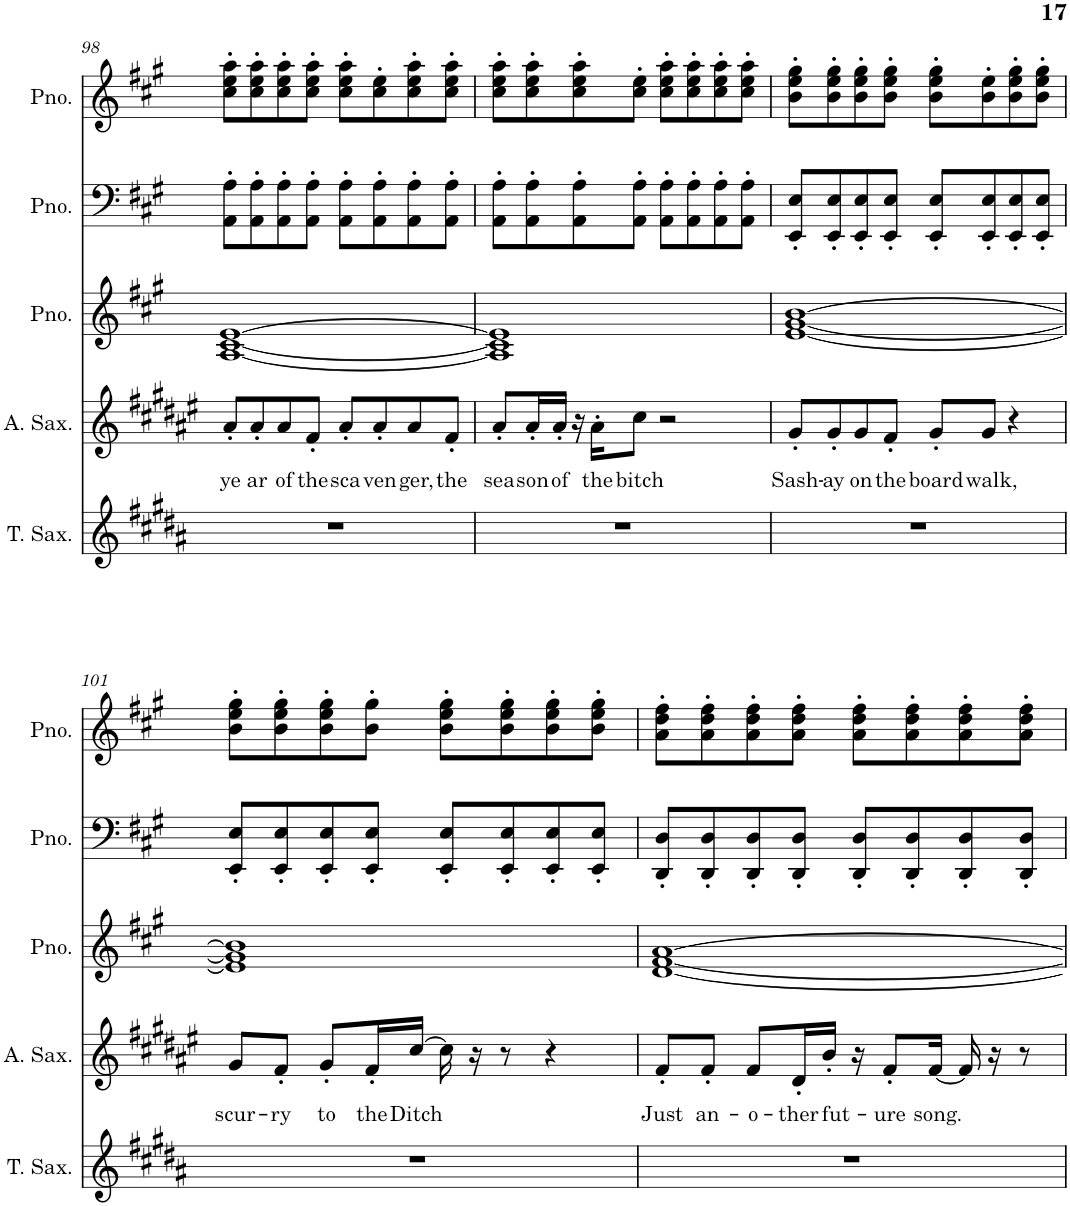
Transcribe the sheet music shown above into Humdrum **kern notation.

**kern	**kern	**text	**kern	**kern	**kern
*part5	*part4	*part4	*part3	*part2	*part1
*staff5	*staff4	*staff4	*staff3	*staff2	*staff1
*I"Tenor Saxophone	*I"Alto Saxophone	*	*I"Piano	*I"Piano, Diamond Dogs	*I"Piano
*I'T. Sax.	*I'A. Sax.	*	*I'Pno.	*I'Pno.	*I'Pno.
!!LO:PB:g=z
*clefG2	*clefG2	*	*clefG2	*clefF4	*clefG2
*Trd8c14	*Trd5c9	*	*	*	*
*k[f#c#g#d#a#]	*k[f#c#g#d#a#e#]	*	*k[f#c#g#]	*k[f#c#g#]	*k[f#c#g#]
*M4/4	*M4/4	*	*M4/4	*M4/4	*M4/4
=98	=98	=98	=98	=98	=98
!	!	!LO:LY:b	!	!	!
1r	8a#'/L	ye	[1A [1c# [1e	8AA\' 8A\'L	8cc#\' 8ee\' 8aa\'L
!	!	!LO:LY:b	!	!	!
.	8a#'/	ar	.	8AA\' 8A\'	8cc#\' 8ee\' 8aa\'
!	!	!LO:LY:b	!	!	!
.	8a#/	of	.	8AA\' 8A\'	8cc#\' 8ee\' 8aa\'
!	!	!LO:LY:b	!	!	!
.	8f#'/J	the	.	8AA\' 8A\'J	8cc#\' 8ee\' 8aa\'J
!	!	!LO:LY:b	!	!	!
.	8a#'/L	sca	.	8AA\' 8A\'L	8cc#\' 8ee\' 8aa\'L
!	!	!LO:LY:b	!	!	!
.	8a#'/	ven	.	8AA\' 8A\'	8cc#\' 8ee\'
!	!	!LO:LY:b	!	!	!
.	8a#/	ger,	.	8AA\' 8A\'	8cc#\' 8ee\' 8aa\'
!	!	!LO:LY:b	!	!	!
.	8f#'/J	the	.	8AA\' 8A\'J	8cc#\' 8ee\' 8aa\'J
=99	=99	=99	=99	=99	=99
!	!	!LO:LY:b	!	!	!
1r	8a#'/L	sea	1A] 1c#] 1e]	8AA\' 8A\'L	8cc#\' 8ee\' 8aa\'L
!	!	!LO:LY:b	!	!	!
.	16a#'/L	son	.	8AA\' 8A\'	8cc#\' 8ee\' 8aa\'
!	!	!LO:LY:b	!	!	!
.	16a#'/JJ	of	.	.	.
.	16r	.	.	8AA\' 8A\'	8cc#\' 8ee\' 8aa\'
!	!	!LO:LY:b	!	!	!
.	16a#'\KL	the	.	.	.
!	!	!LO:LY:b	!	!	!
.	8cc#\J	bitch	.	8AA\' 8A\'J	8cc#\' 8ee\'J
.	2r	.	.	8AA\' 8A\'L	8cc#\' 8ee\' 8aa\'L
.	.	.	.	8AA\' 8A\'	8cc#\' 8ee\' 8aa\'
.	.	.	.	8AA\' 8A\'	8cc#\' 8ee\' 8aa\'
.	.	.	.	8AA\' 8A\'J	8cc#\' 8ee\' 8aa\'J
=100	=100	=100	=100	=100	=100
!	!	!LO:LY:b	!	!	!
1r	8g#'/L	Sash-	[1e [1g# [1b	8EE/' 8E/'L	8b\' 8ee\' 8gg#\'L
!	!	!LO:LY:b	!	!	!
.	8g#'/	-ay	.	8EE/' 8E/'	8b\' 8ee\' 8gg#\'
!	!	!LO:LY:b	!	!	!
.	8g#/	on	.	8EE/' 8E/'	8b\' 8ee\' 8gg#\'
!	!	!LO:LY:b	!	!	!
.	8f#'/J	the	.	8EE/' 8E/'J	8b\' 8ee\' 8gg#\'J
!	!	!LO:LY:b	!	!	!
.	8g#'/L	board	.	8EE/' 8E/'L	8b\' 8ee\' 8gg#\'L
!	!	!LO:LY:b	!	!	!
.	8g#/J	walk,	.	8EE/' 8E/'	8b\' 8ee\'
.	4r	.	.	8EE/' 8E/'	8b\' 8ee\' 8gg#\'
.	.	.	.	8EE/' 8E/'J	8b\' 8ee\' 8gg#\'J
!!LO:LB:g=z
=101	=101	=101	=101	=101	=101
!	!	!LO:LY:b	!	!	!
1r	8g#/L	scur-	1e] 1g#] 1b]	8EE/' 8E/'L	8b\' 8ee\' 8gg#\'L
!	!	!LO:LY:b	!	!	!
.	8f#'/J	-ry	.	8EE/' 8E/'	8b\' 8ee\' 8gg#\'
!	!	!LO:LY:b	!	!	!
.	8g#'/L	to	.	8EE/' 8E/'	8b\' 8ee\' 8gg#\'
!	!	!LO:LY:b	!	!	!
.	16f#'/L	the	.	8EE/' 8E/'J	8b\' 8gg#\'J
!	!	!LO:LY:b	!	!	!
.	[16cc#/JJ	Ditch	.	.	.
.	16cc#\]	.	.	8EE/' 8E/'L	8b\' 8ee\' 8gg#\'L
.	16r	.	.	.	.
.	8r	.	.	8EE/' 8E/'	8b\' 8ee\' 8gg#\'
.	4r	.	.	8EE/' 8E/'	8b\' 8ee\' 8gg#\'
.	.	.	.	8EE/' 8E/'J	8b\' 8ee\' 8gg#\'J
=102	=102	=102	=102	=102	=102
!	!	!LO:LY:b	!	!	!
1r	8f#'/L	Just	[1d [1f# [1a	8DD/' 8D/'L	8a\' 8dd\' 8ff#\'L
!	!	!LO:LY:b	!	!	!
.	8f#'/J	an-	.	8DD/' 8D/'	8a\' 8dd\' 8ff#\'
!	!	!LO:LY:b	!	!	!
.	8f#/L	-o-	.	8DD/' 8D/'	8a\' 8dd\' 8ff#\'
!	!	!LO:LY:b	!	!	!
.	16d#'/L	-ther	.	8DD/' 8D/'J	8a\' 8dd\' 8ff#\'J
!	!	!LO:LY:b	!	!	!
.	16b'/JJ	fut-	.	.	.
.	16r	.	.	8DD/' 8D/'L	8a\' 8dd\' 8ff#\'L
!	!	!LO:LY:b	!	!	!
.	8f#'/L	-ure	.	.	.
.	.	.	.	8DD/' 8D/'	8a\' 8dd\' 8ff#\'
!	!	!LO:LY:b	!	!	!
.	[16f#/Jk	song.	.	.	.
.	16f#/]	.	.	8DD/' 8D/'	8a\' 8dd\' 8ff#\'
.	16r	.	.	.	.
.	8r	.	.	8DD/' 8D/'J	8a\' 8dd\' 8ff#\'J
=	=	=	=	=	=
*-	*-	*-	*-	*-	*-
